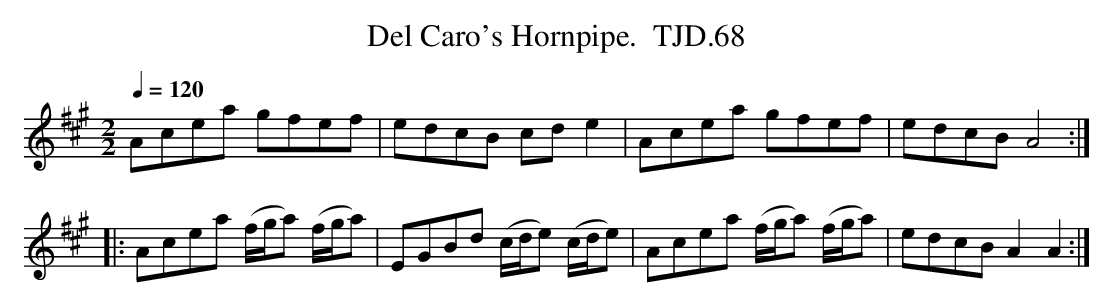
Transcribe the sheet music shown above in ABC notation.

X:1
T:Del Caro's Hornpipe.  TJD.68
L:1/8
M:2/2
Q:1/4=120
K:A
Acea gfef|edcB cde2|Acea gfef|edcB A4:|!
|:Acea (f/g/a) (f/g/a)|EGBd (c/d/e) (c/d/e)|Acea (f/g/a) (f/g/a)|edcBA2A2:|]
